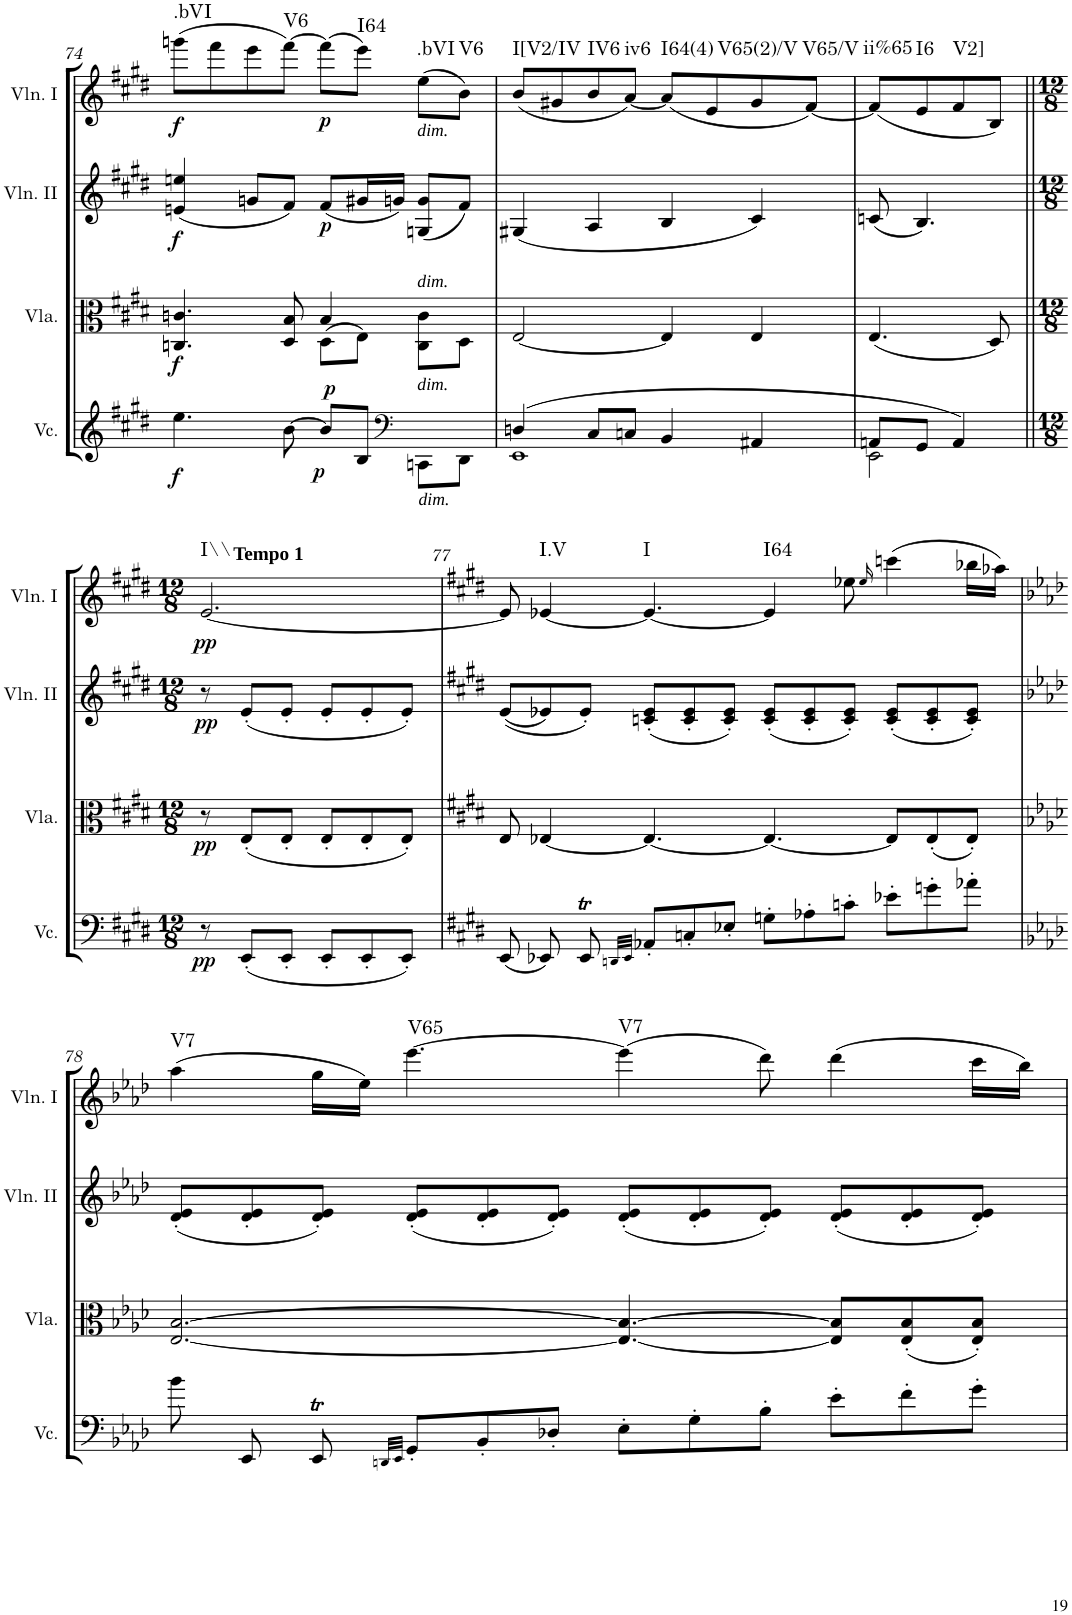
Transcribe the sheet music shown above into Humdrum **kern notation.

**kern	**dynam	**kern	**dynam	**kern	**dynam	**kern	**dynam	**harte
*part4	*part4	*part3	*part3	*part2	*part2	*part1	*part1	*part1
*staff4	*staff4	*staff3	*staff3	*staff2	*staff2	*staff1	*staff1	*
*I"Violoncello	*	*I"Viola	*	*I"Violin II	*	*I"Violin I	*	*
*I'Vc.	*	*I'Vla.	*	*I'Vln. II	*	*I'Vln. I	*	*
!!LO:PB:g=z
*clefC4	*	*clefC3	*	*clefG2	*	*clefG2	*	*
*k[f#c#g#d#]	*	*k[f#c#g#d#]	*	*k[f#c#g#d#]	*	*k[f#c#g#d#]	*	*
*E:	*	*E:	*	*E:	*	*E:	*	*
*M2/2	*	*M2/2	*	*M2/2	*	*M2/2	*	*
*met(c|)	*	*met(c|)	*	*met(c|)	*	*met(c|)	*	*
=74	=74	=74	=74	=74	=74	=74	=74	=74
*	*	*^	*	*	*	*	*	*
!	!LO:DY:b	!	!	!LO:DY:b	!	!LO:DY:b	!	!LO:DY:b	!LO:H:kt=.bVI
4.ee\	f	4.Cn/ 4.cn/	2ryy	f	(4en/ 4een/	f	(8gggn\L	f	N
.	.	.	.	.	.	.	8fff#\	.	.
.	.	.	.	.	8gn/L	.	8eee\	.	.
!	!	!	!	!	!	!	!	!	!LO:H:kt=V6
[8b\	.	8D#/ 8B/	.	.	8f#/J)	.	[8fff#\J)	.	N
!	!LO:DY:b	!	!	!	!	!	!	!	!
!	!LO:DY:n=1:a	!	!	!	!	!LO:DY:b	!	!LO:DY:b	!
8b/L]	p p	4B/	(>8D#\L	.	(8f#/L	p	(8fff#\L]	p	.
!	!	!	!	!	!	!	!	!	!LO:H:kt=I64
8B/J	.	.	8E\J)	.	16g#X/L	.	8eee\J)	.	N
*clefF4	*	*	*	*	*	*	*	*	*
.	.	.	.	.	16gn/JJ)	.	.	.	.
!	!	!	!	!	!	!	!LO:TX:b:i:t=dim.	!	!
!	!	!LO:TX:a:i:t=dim.	!	!	!	!	!	!	!
!LO:TX:b:i:t=dim.	!	!	!	!	!	!	!	!	!
!LO:TX:a:i:t=dim.	!	!	!	!	!	!	!	!	!LO:H:kt=.bVI
8CCn\L	.	8C\ 8c\L	4ryy	.	(8Gn/ 8g/L	.	(8ee\L	.	N
!	!	!	!	!	!	!	!	!	!LO:H:kt=V6
8DD#\J	.	8D#\J	.	.	8f#/J)	.	8b\J)	.	N
*	*	*v	*v	*	*	*	*	*	*
=75	=75	=75	=75	=75	=75	=75	=75	=75
*^	*	*	*	*	*	*	*	*
!	!	!	!	!	!	!	!	!	!LO:H:kt=I[V2/IV
(4Dn/	1EE	.	[2E/	.	(4G#X/	.	(8b/L	.	N
.	.	.	.	.	.	.	8g#X/	.	.
!	!	!	!	!	!	!	!	!	!LO:H:kt=IV6
8C#/L	.	.	.	.	4A/	.	8b/	.	N
!	!	!	!	!	!	!	!	!	!LO:H:kt=iv6
8Cn/J	.	.	.	.	.	.	[8a/J)	.	N
!	!	!	!	!	!	!	!	!	!LO:H:kt=I64(4)
4BB/	.	.	4E/]	.	4B/	.	(8a/L]	.	N
.	.	.	.	.	.	.	8e/	.	.
!	!	!	!	!	!	!	!	!	!LO:H:kt=V65(2)/V
4AA#X/	.	.	4E/	.	4c#/)	.	8g#/	.	N
!	!	!	!	!	!	!	!	!	!LO:H:kt=V65/V
.	.	.	.	.	.	.	[8f#/J)	.	N
=76	=76	=76	=76	=76	=76	=76	=76	=76	=76
!	!	!	!	!	!	!	!	!	!LO:H:kt=ii%65
8AAn/L	2EE\	.	(4.E/	.	(8cn/	.	(8f#/L]	.	N
!	!	!	!	!	!	!	!	!	!LO:H:kt=I6
8GG#/J	.	.	.	.	4.B/)	.	8e/	.	N
!	!	!	!	!	!	!	!	!	!LO:H:kt=V2]
4AA/)	.	.	.	.	.	.	8f#/	.	N
.	.	.	8D#/)	.	.	.	8B/J)	.	.
*v	*v	*	*	*	*	*	*	*	*
!!LO:LB:g=z
=76X3||	=76X3||	=76X3||	=76X3||	=76X3||	=76X3||	=76X3||	=76X3||	=76X3||
*M12/8	*	*M12/8	*	*M12/8	*	*M12/8	*	*
!	!	!	!	!	!	!LO:TX:a:B:t=Tempo 1	!	!
!	!LO:DY:b	!	!LO:DY:b	!	!LO:DY:b	!	!LO:DY:b	!LO:H:kt=I\\
8r	pp	8r	pp	8r	pp	[2.e/	pp	N
(8EE'/L	.	(8E'/L	.	(8e'/L	.	.	.	.
8EE'/J	.	8E'/J	.	8e'/J	.	.	.	.
8EE'/L	.	8E'/L	.	8e'/L	.	.	.	.
8EE'/	.	8E'/	.	8e'/	.	.	.	.
8EE'/J)	.	8E'/J)	.	8e'/J)	.	.	.	.
=77	=77	=77	=77	=77	=77	=77	=77	=77
*k[f#c#g#d#]	*	*k[f#c#g#d#]	*	*k[f#c#g#d#]	*	*k[f#c#g#d#]	*	*
*E:	*	*E:	*	*E:	*	*E:	*	*
(8EE/	.	8E/	.	((8e/L	.	8e/]	.	.
!	!	!	!	!	!	!	!	!LO:H:kt=I.V
8EE-X/)	.	[4E-X/	.	8e-X/)	.	[4e-X/	.	N
8EE-T/	.	.	.	8e-'/J)	.	.	.	.
32qDDn/LLL	.	.	.	.	.	.	.	.
32qEE-/JJJ	.	.	.	.	.	.	.	.
!	!	!	!	!	!	!	!	!LO:H:kt=I
8AA-X'/L	.	4.E-/_	.	(8cn/' 8e-/'L	.	4.e-/_	.	N
8Cn'/	.	.	.	8c/' 8e-/'	.	.	.	.
8E-X'/J	.	.	.	8c/' 8e-/'J)	.	.	.	.
!	!	!	!	!	!	!	!	!LO:H:kt=I64
8Gn'\L	.	4.E-/_	.	(8c/' 8e-/'L	.	4e-/]	.	N
8A-X'\	.	.	.	8c/' 8e-/'	.	.	.	.
8cn'\J	.	.	.	8c/' 8e-/'J)	.	8ee-X\	.	.
.	.	.	.	.	.	16qee-/	.	.
8e-X'\L	.	8E-/L]	.	(8c/' 8e-/'L	.	(4cccn\	.	.
8gn'\	.	(8E-'/	.	8c/' 8e-/'	.	.	.	.
8a-X'\J	.	8E-'/J)	.	8c/' 8e-/'J)	.	16bb-X\LL	.	.
.	.	.	.	.	.	16aa-X\JJ)	.	.
!!LO:LB:g=z
=78	=78	=78	=78	=78	=78	=78	=78	=78
*k[b-e-a-d-]	*	*k[b-e-a-d-]	*	*k[b-e-a-d-]	*	*k[b-e-a-d-]	*	*
!	!	!	!	!	!	!	!	!LO:H:kt=V7
8b-\	.	[2.E-/ [2.B-/	.	(8d-/' 8e-/'L	.	(4aa-\	.	N
8EE-/	.	.	.	8d-/' 8e-/'	.	.	.	.
8EE-T/	.	.	.	8d-/' 8e-/'J)	.	16gg\LL	.	.
.	.	.	.	.	.	16ee-\JJ)	.	.
32qDDn/LLL	.	.	.	.	.	.	.	.
32qEE-/JJJ	.	.	.	.	.	.	.	.
!	!	!	!	!	!	!	!	!LO:H:kt=V65
8GG'/L	.	.	.	(8d-/' 8e-/'L	.	[4.eee-\	.	N
8BB-'/	.	.	.	8d-/' 8e-/'	.	.	.	.
8D-X'/J	.	.	.	8d-/' 8e-/'J)	.	.	.	.
!	!	!	!	!	!	!	!	!LO:H:kt=V7
8E-'\L	.	4.E-/_ 4.B-/_	.	(8d-/' 8e-/'L	.	(4eee-\]	.	N
8G'\	.	.	.	8d-/' 8e-/'	.	.	.	.
8B-'\J	.	.	.	8d-/' 8e-/'J)	.	8ddd-\)	.	.
8e-'\L	.	8E-/] 8B-/]L	.	(8d-/' 8e-/'L	.	(4ddd-\	.	.
8f'\	.	(8E-/' 8B-/'	.	8d-/' 8e-/'	.	.	.	.
8g'\J	.	8E-/' 8B-/'J)	.	8d-/' 8e-/'J)	.	16ccc\LL	.	.
.	.	.	.	.	.	16bb-\JJ)	.	.
=	=	=	=	=	=	=	=	=
*-	*-	*-	*-	*-	*-	*-	*-	*-
